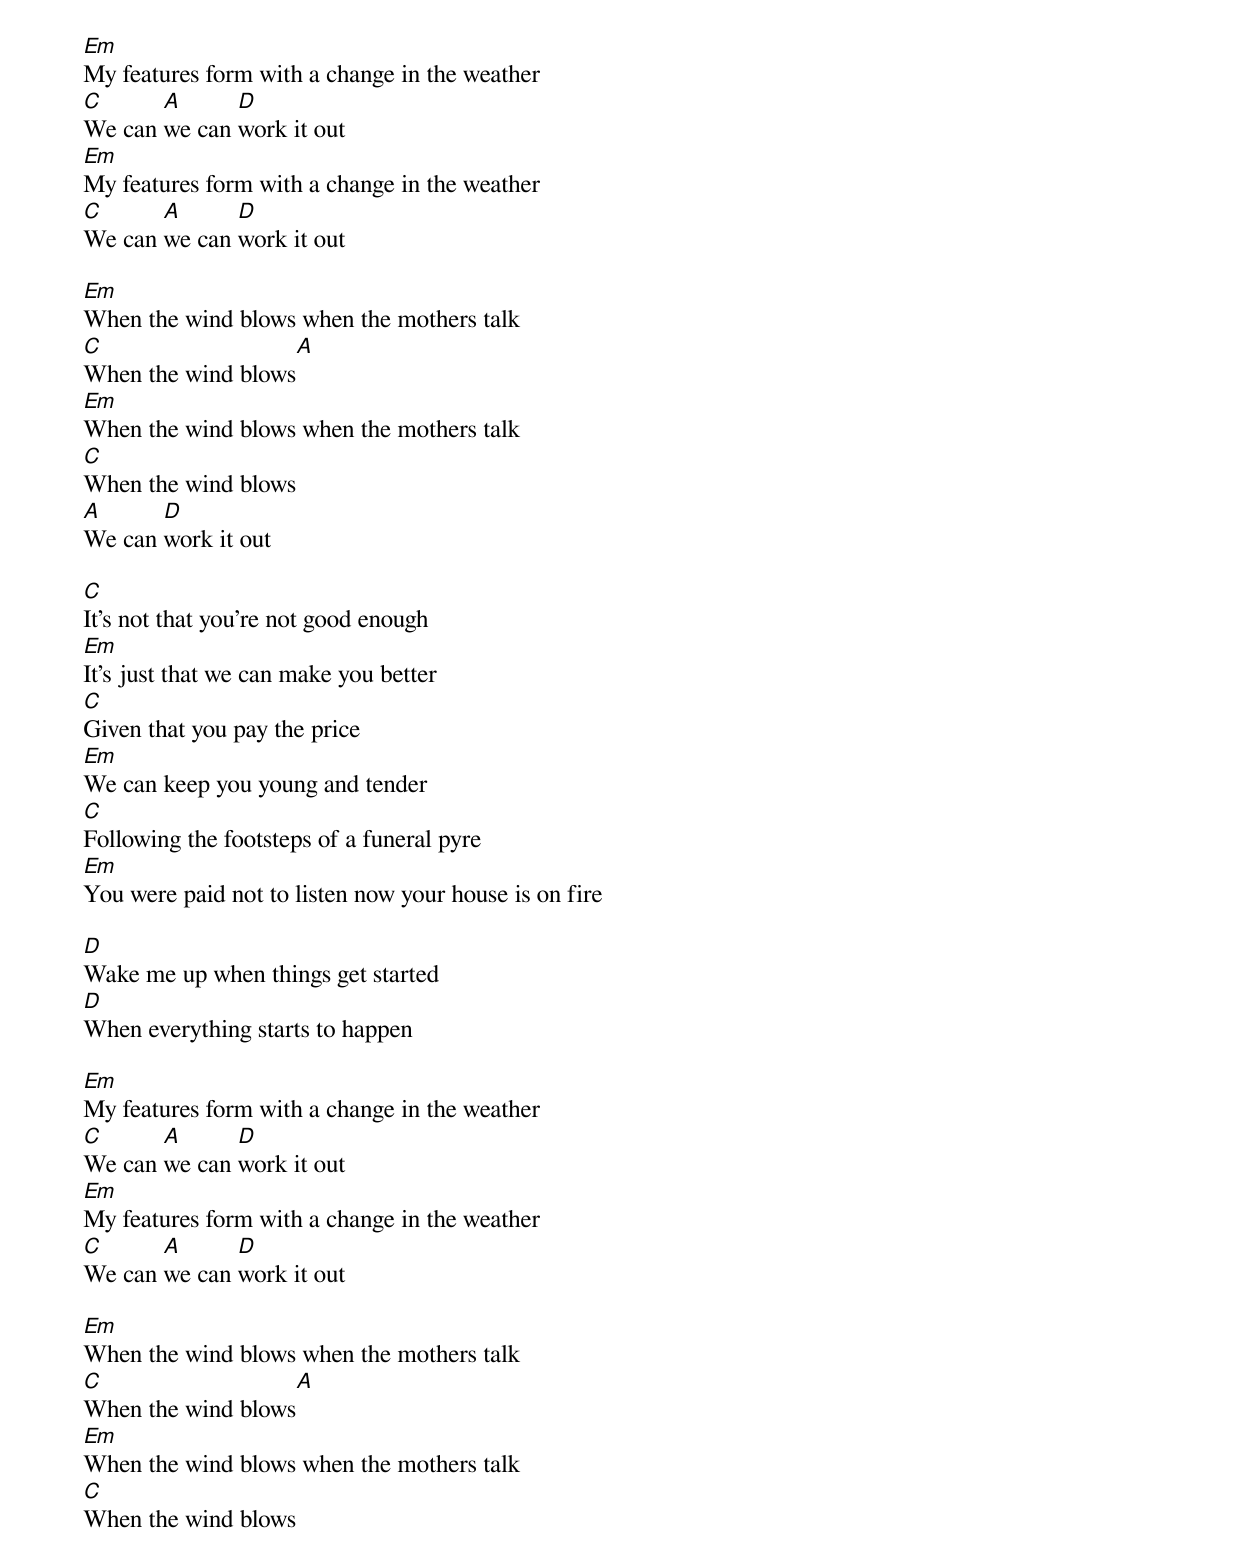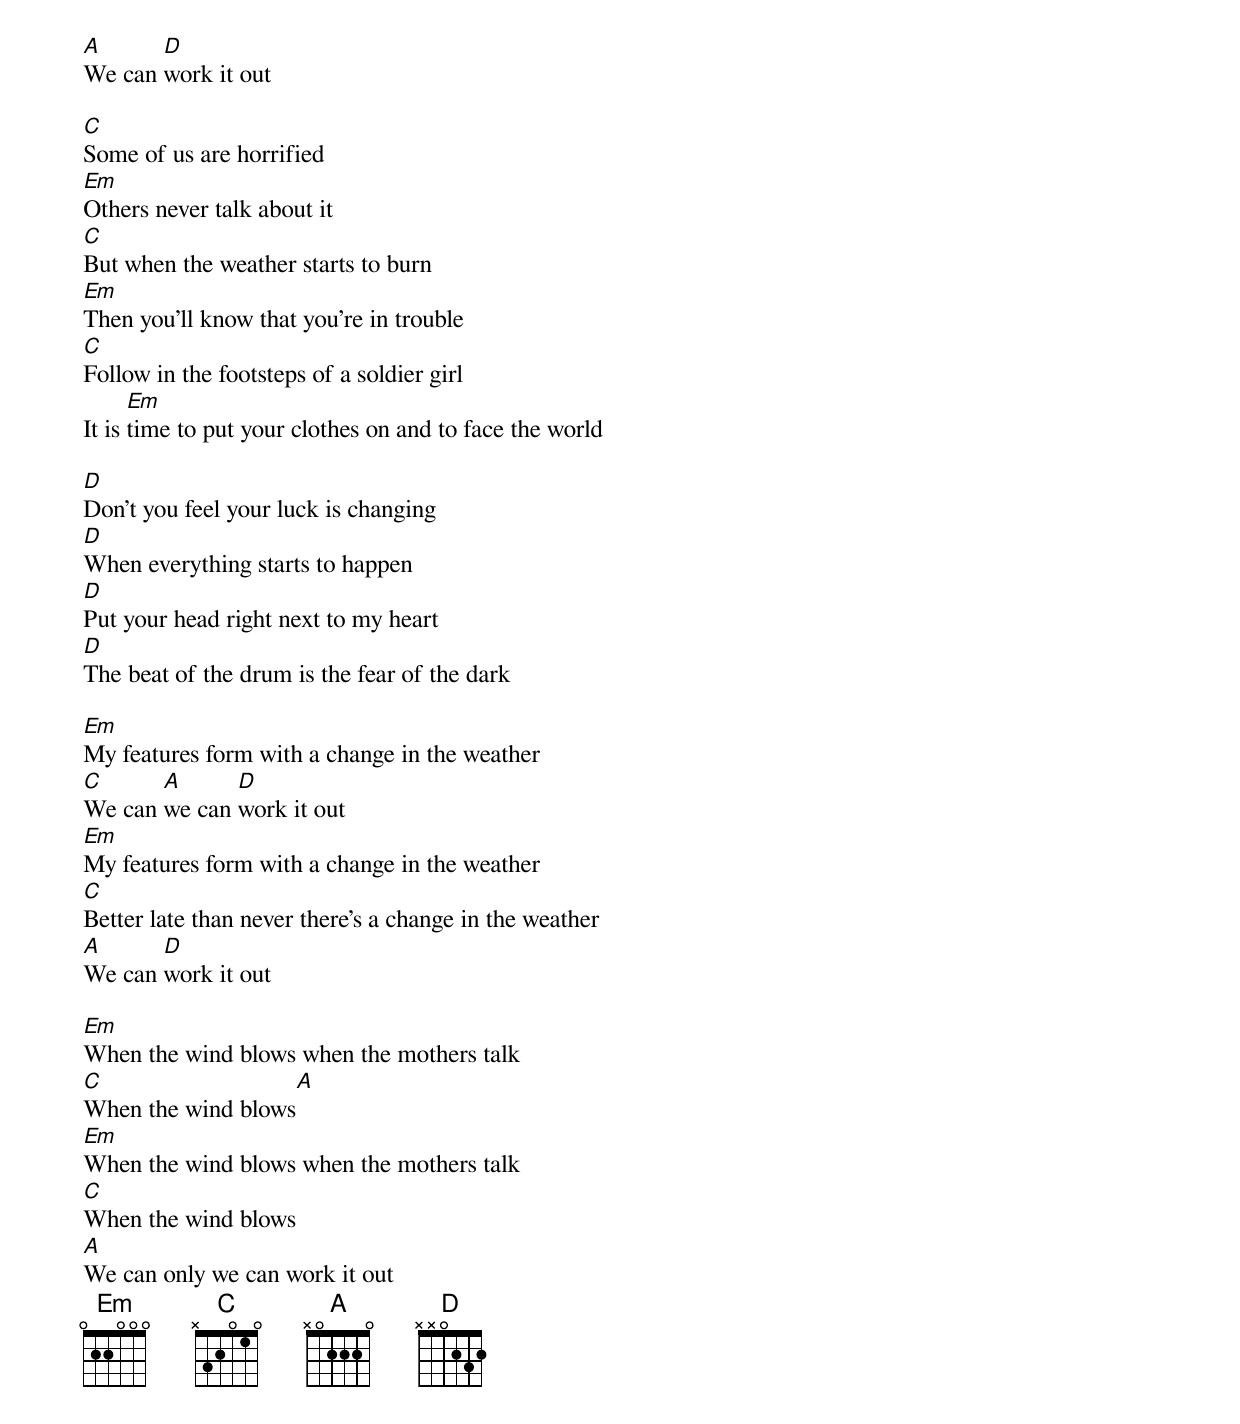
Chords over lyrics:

Em
My features form with a change in the weather
C      A      D
We can we can work it out
Em
My features form with a change in the weather
C      A      D
We can we can work it out

Em
When the wind blows when the mothers talk
C                  A
When the wind blows
Em
When the wind blows when the mothers talk
C
When the wind blows
A      D
We can work it out

C
It's not that you're not good enough
Em
It's just that we can make you better
C
Given that you pay the price
Em
We can keep you young and tender
C
Following the footsteps of a funeral pyre
Em
You were paid not to listen now your house is on fire

D
Wake me up when things get started
D
When everything starts to happen

Em
My features form with a change in the weather
C      A      D
We can we can work it out
Em
My features form with a change in the weather
C      A      D
We can we can work it out

Em
When the wind blows when the mothers talk
C                  A
When the wind blows
Em
When the wind blows when the mothers talk
C
When the wind blows
A      D
We can work it out

C
Some of us are horrified
Em
Others never talk about it
C
But when the weather starts to burn
Em
Then you'll know that you're in trouble
C
Follow in the footsteps of a soldier girl
      Em
It is time to put your clothes on and to face the world

D
Don't you feel your luck is changing
D
When everything starts to happen
D
Put your head right next to my heart
D
The beat of the drum is the fear of the dark

Em
My features form with a change in the weather
C      A      D
We can we can work it out
Em
My features form with a change in the weather
C
Better late than never there's a change in the weather
A      D
We can work it out

Em
When the wind blows when the mothers talk
C                  A
When the wind blows
Em
When the wind blows when the mothers talk
C
When the wind blows
A
We can only we can work it out
